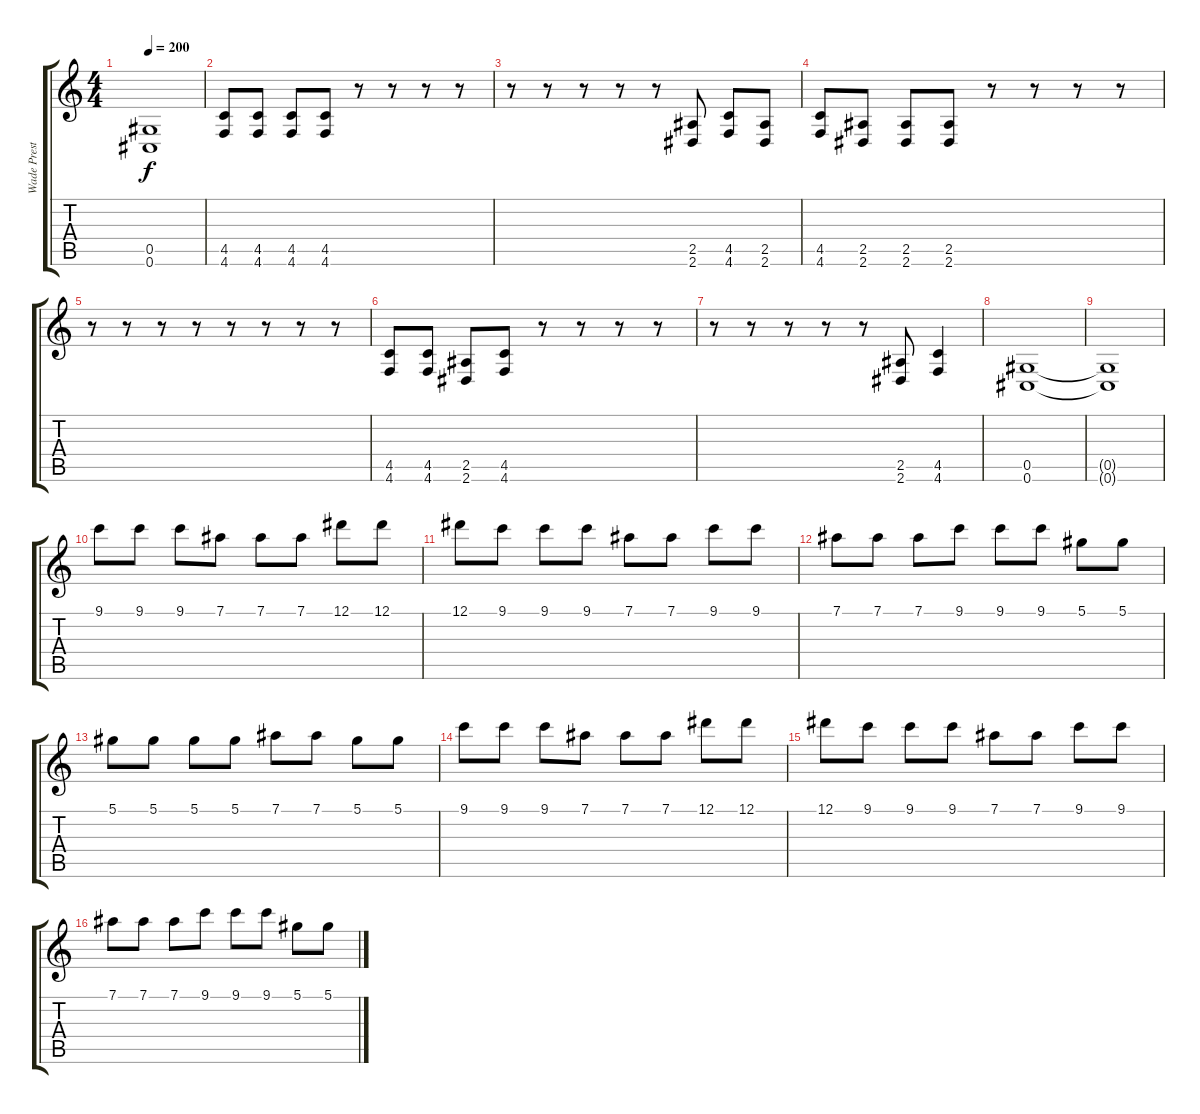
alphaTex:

\track ("Wade Preston (Guitar 1)" "Wade Prest") {instrument distortionguitar}
\staff {score tabs}
\tuning (Eb4 Bb3 Gb3 Db3 Ab2 Db2) {hide}
\ts (4 4)
\tempo 200
\clef g2
\ks c
(0.5{t} 0.6{t}).1{dy f} |
(4.5 4.6).8 (4.5 4.6).8 (4.5 4.6).8 (4.5 4.6).8 r.8 r.8 r.8 r.8 |
r.8 r.8 r.8 r.8 r.8 (2.5 2.6).8 (4.5 4.6).8 (2.5 2.6).8 |
(4.5 4.6).8 (2.5 2.6).8 (2.5 2.6).8 (2.5 2.6).8 r.8 r.8 r.8 r.8 |
r.8 r.8 r.8 r.8 r.8 r.8 r.8 r.8 |
(4.5 4.6).8 (4.5 4.6).8 (2.5 2.6).8 (4.5 4.6).8 r.8 r.8 r.8 r.8 |
r.8 r.8 r.8 r.8 r.8 (2.5 2.6).8 (4.5 4.6).4 |
(0.5 0.6).1 |
(0.5{t} 0.6{t}).1 |
9.1.8 9.1.8 9.1.8 7.1.8 7.1.8 7.1.8 12.1.8 12.1.8 |
12.1.8 9.1.8 9.1.8 9.1.8 7.1.8 7.1.8 9.1.8 9.1.8 |
7.1.8 7.1.8 7.1.8 9.1.8 9.1.8 9.1.8 5.1.8 5.1.8 |
5.1.8 5.1.8 5.1.8 5.1.8 7.1.8 7.1.8 5.1.8 5.1.8 |
9.1.8 9.1.8 9.1.8 7.1.8 7.1.8 7.1.8 12.1.8 12.1.8 |
12.1.8 9.1.8 9.1.8 9.1.8 7.1.8 7.1.8 9.1.8 9.1.8 |
7.1.8 7.1.8 7.1.8 9.1.8 9.1.8 9.1.8 5.1.8 5.1.8
